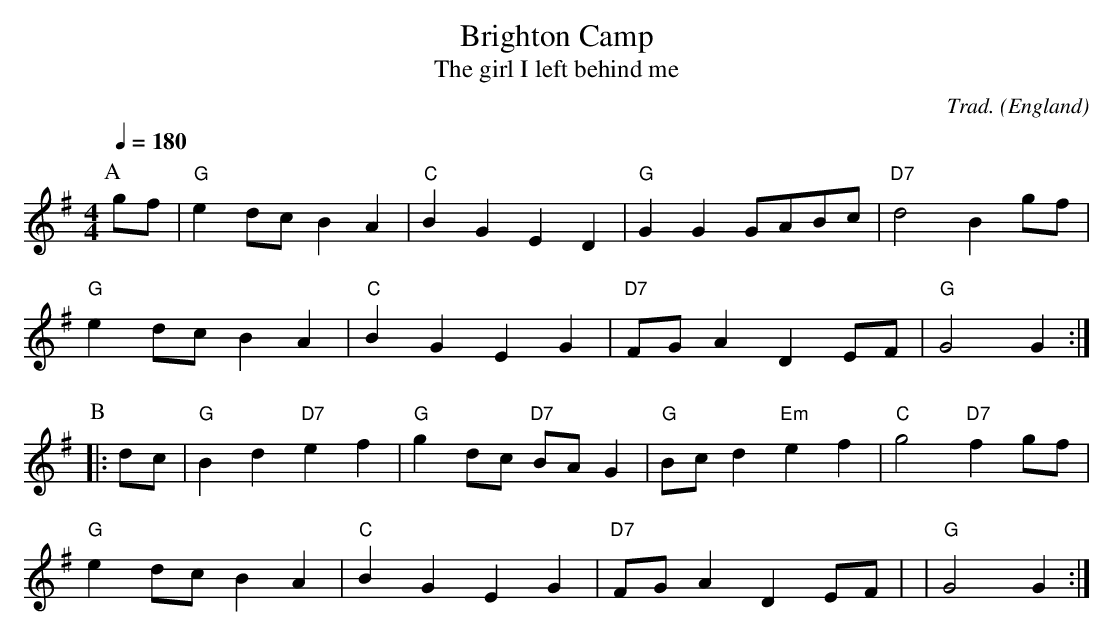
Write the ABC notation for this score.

X:1
T:Brighton Camp
T:The girl I left behind me
C:Trad.
O:England
M:4/4
L:1/8
Q:1/4=180
K:G
P:A
gf| "G" e2dc B2A2 | "C" B2G2E2D2 | "G" G2G2GABc | "D7" d4B2gf|
    "G" e2dc B2A2 | "C" B2G2E2G2 | "D7" FG A2D2EF| "G" G4G2:|
P:B
|: dc | "G" B2d2 "D7" e2f2 | "G" g2dc "D7" BA G2 |\
        "G" Bc d2 "Em" e2f2 | "C" g4 "D7" f2gf|
        "G" e2dc B2A2 | "C" B2G2E2G2 | "D7" FG A2D2EF | |"G" G4G2 :|
